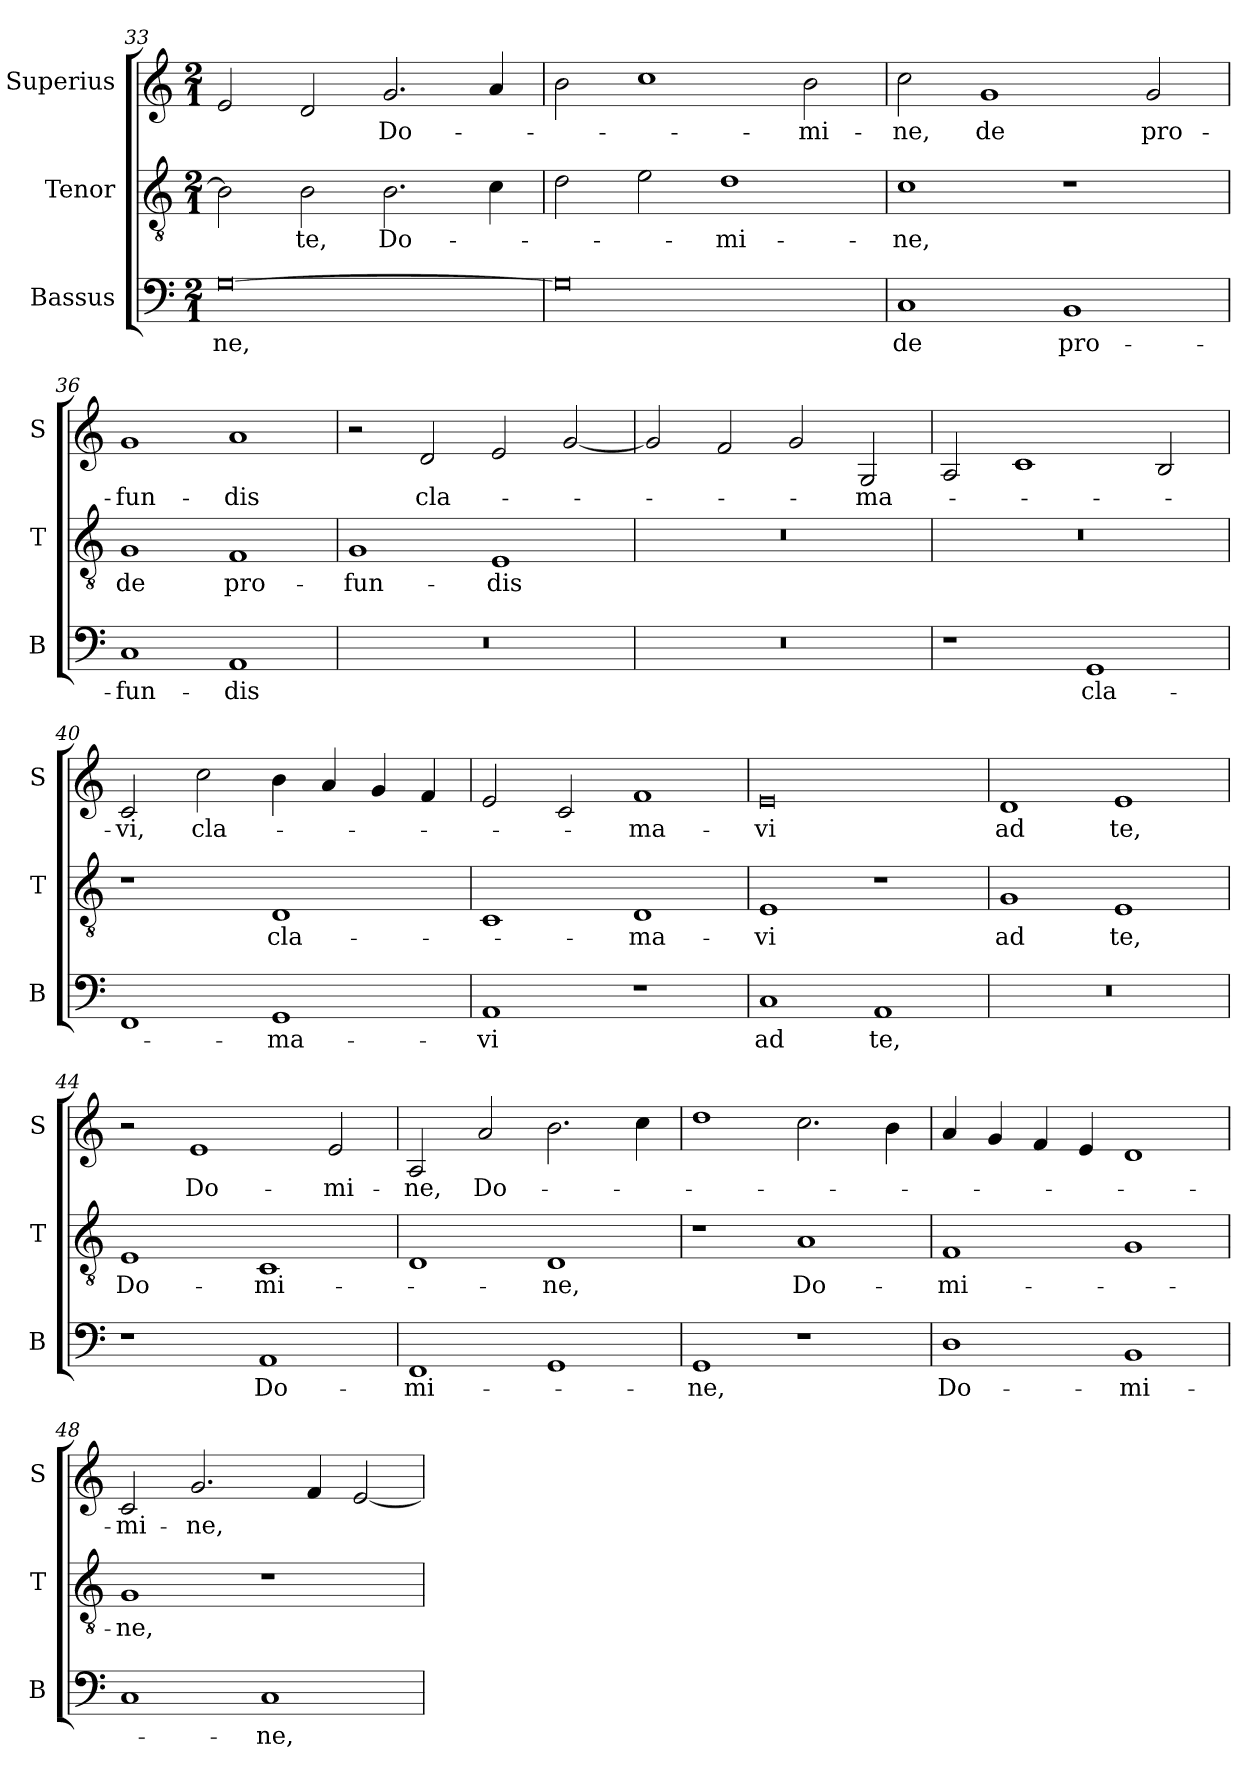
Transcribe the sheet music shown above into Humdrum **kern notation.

**kern	**text	**kern	**text	**kern	**text
*part3	*part3	*part2	*part2	*part1	*part1
*staff3	*staff3	*staff2	*staff2	*staff1	*staff1
*I"Bassus	*	*I"Tenor	*	*I"Superius	*
*I'B	*	*I'T	*	*I'S	*
*clefF4	*	*clefGv2	*	*clefG2	*
*k[]	*	*k[]	*	*k[]	*
*M2/1	*	*M2/1	*	*M2/1	*
=33	=33	=33	=33	=33	=33
[0G	-ne,	2B]	.	2e	.
.	.	2B	te,	2d	.
.	.	2.B	Do-	2.g	Do-
.	.	4c	.	4a	.
=34	=34	=34	=34	=34	=34
0G]	.	2d	.	2b	.
.	.	2e	.	1cc	.
.	.	1d	-mi-	.	.
.	.	.	.	2b	-mi-
=35	=35	=35	=35	=35	=35
1C	de	1c	-ne,	2cc	-ne,
.	.	.	.	1g	de
1BB	pro-	1r	.	.	.
.	.	.	.	2g	pro-
=36	=36	=36	=36	=36	=36
1C	-fun-	1G	de	1g	-fun-
1AA	-dis	1F	pro-	1a	-dis
=37	=37	=37	=37	=37	=37
0r	.	1G	-fun-	2r	.
.	.	.	.	2d	cla-
.	.	1E	-dis	2e	.
.	.	.	.	[2g	.
=38	=38	=38	=38	=38	=38
0r	.	0r	.	2g]	.
.	.	.	.	2f	.
.	.	.	.	2g	.
.	.	.	.	2G	-ma-
=39	=39	=39	=39	=39	=39
1r	.	0r	.	2A	.
.	.	.	.	1c	.
1GG	cla-	.	.	.	.
.	.	.	.	2B	.
=40	=40	=40	=40	=40	=40
1FF	.	1r	.	2c	-vi,
.	.	.	.	2cc	cla-
1GG	-ma-	1D	cla-	4b	.
.	.	.	.	4a	.
.	.	.	.	4g	.
.	.	.	.	4f	.
=41	=41	=41	=41	=41	=41
1AA	-vi	1C	.	2e	.
.	.	.	.	2c	.
1r	.	1D	-ma-	1f	-ma-
=42	=42	=42	=42	=42	=42
1C	ad	1E	-vi	0e	-vi
1AA	te,	1r	.	.	.
=43	=43	=43	=43	=43	=43
0r	.	1G	ad	1d	ad
.	.	1E	te,	1e	te,
=44	=44	=44	=44	=44	=44
1r	.	1E	Do-	2r	.
.	.	.	.	1e	Do-
1AA	Do-	1C	-mi-	.	.
.	.	.	.	2e	-mi-
=45	=45	=45	=45	=45	=45
1FF	-mi-	1D	.	2A	-ne,
.	.	.	.	2a	Do-
1GG	.	1D	-ne,	2.b	.
.	.	.	.	4cc	.
=46	=46	=46	=46	=46	=46
1GG	-ne,	1r	.	1dd	.
1r	.	1A	Do-	2.cc	.
.	.	.	.	4b	.
=47	=47	=47	=47	=47	=47
1D	Do-	1F	-mi-	4a	.
.	.	.	.	4g	.
.	.	.	.	4f	.
.	.	.	.	4e	.
1BB	-mi-	1G	.	1d	.
=48	=48	=48	=48	=48	=48
1C	.	1G	-ne,	2c	-mi-
.	.	.	.	2.g	-ne,
1C	-ne,	1r	.	.	.
.	.	.	.	4f	.
.	.	.	.	[2e	.
=	=	=	=	=	=
*-	*-	*-	*-	*-	*-
